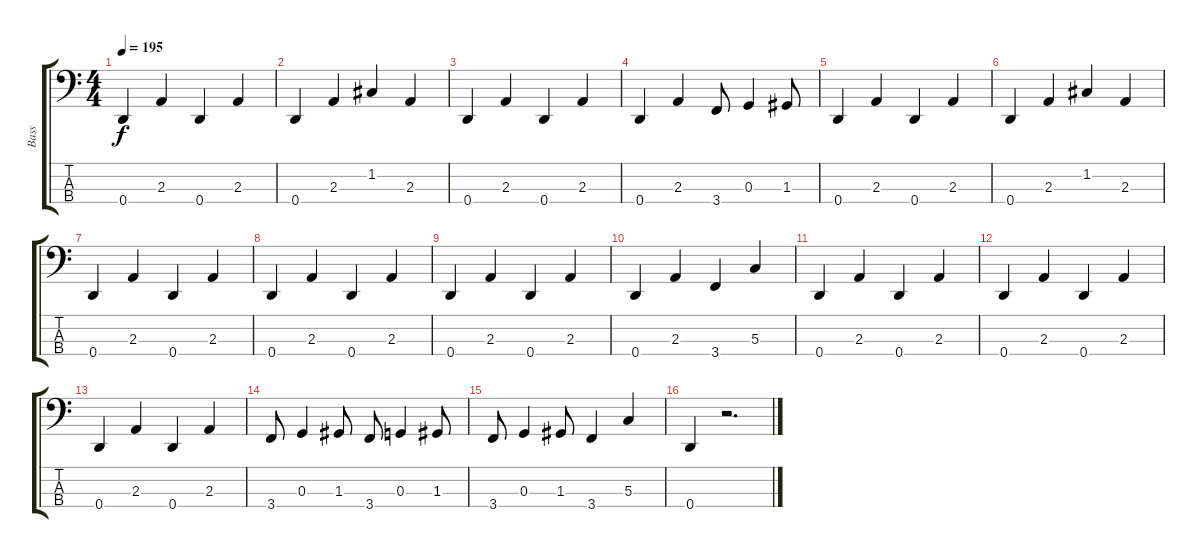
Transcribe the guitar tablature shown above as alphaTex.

\track ("Bass" "Bass") {instrument electricbassfinger}
\staff {score tabs}
\tuning (F2 C2 G1 D1) {hide}
\ts (4 4)
\tempo 195
\clef f4
\ks c
0.4.4{dy f} 2.3.4 0.4.4 2.3.4 |
0.4.4 2.3.4 1.2.4 2.3.4 |
0.4.4 2.3.4 0.4.4 2.3.4 |
0.4.4 2.3.4 3.4.8 0.3.4 1.3.8 |
0.4.4 2.3.4 0.4.4 2.3.4 |
0.4.4 2.3.4 1.2.4 2.3.4 |
0.4.4 2.3.4 0.4.4 2.3.4 |
0.4.4 2.3.4 0.4.4 2.3.4 |
0.4.4 2.3.4 0.4.4 2.3.4 |
0.4.4 2.3.4 3.4.4 5.3.4 |
0.4.4 2.3.4 0.4.4 2.3.4 |
0.4.4 2.3.4 0.4.4 2.3.4 |
0.4.4 2.3.4 0.4.4 2.3.4 |
3.4.8 0.3.4 1.3.8 3.4.8 0.3.4 1.3.8 |
3.4.8 0.3.4 1.3.8 3.4.4 5.3.4 |
0.4.4 r.2{d}
